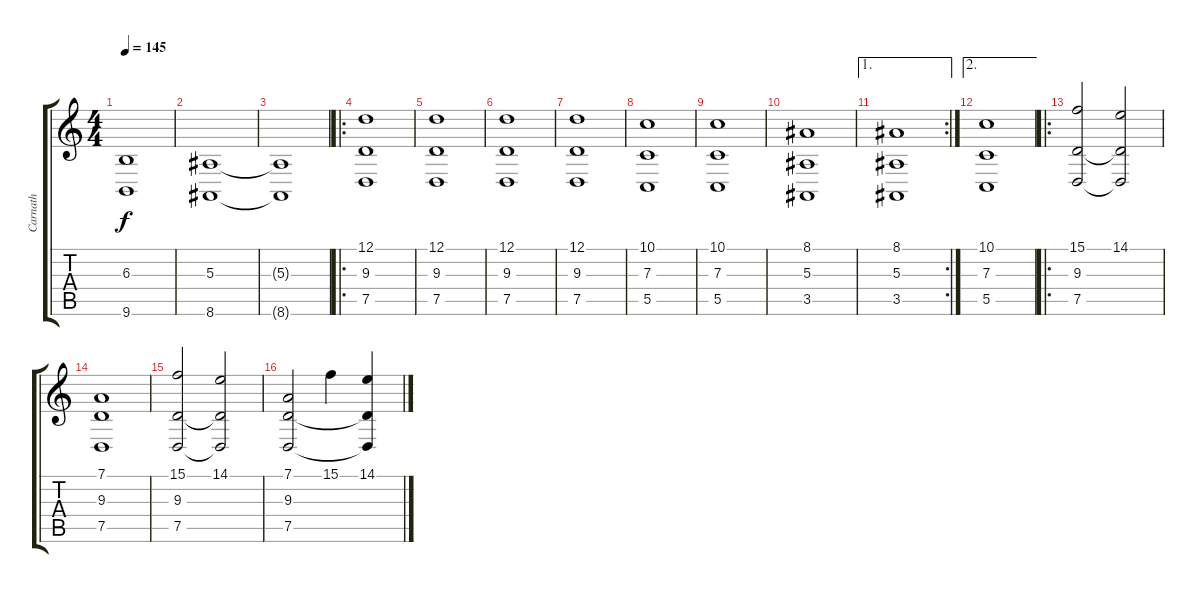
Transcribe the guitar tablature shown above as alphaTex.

\track ("Carnath" "Carnath") {instrument stringensemble1}
\staff {score tabs}
\tuning (D4 A3 F3 C3 G2 D2) {hide}
\ts (4 4)
\tempo 145
\clef g2
\ks c
(6.3{t} 9.6{t}).1{dy f} |
(5.3 8.6).1 |
(5.3{t} 8.6{t}).1 |
\ro
(12.1 9.3 7.5).1 |
(12.1 9.3 7.5).1 |
(12.1 9.3 7.5).1 |
(12.1 9.3 7.5).1 |
(10.1 7.3 5.5).1 |
(10.1 7.3 5.5).1 |
(8.1 5.3 3.5).1 |
\ae 1
\rc 2
(8.1 5.3 3.5).1 |
\ae 2
(10.1 7.3 5.5).1 |
\ro
(15.1 9.3 7.5).2 (14.1 9.3{t} 7.5{t}).2 |
(7.1 9.3 7.5).1 |
(15.1 9.3 7.5).2 (14.1 9.3{t} 7.5{t}).2 |
(7.1 9.3 7.5).2 15.1.4 (14.1 9.3{t} 7.5{t}).4
